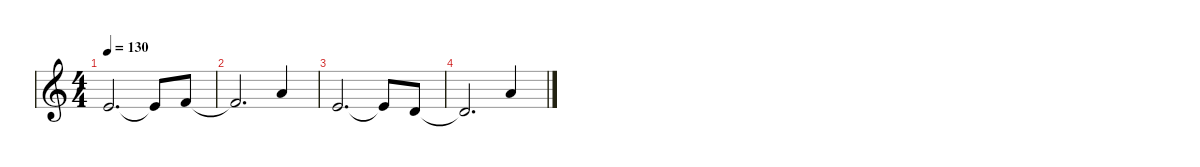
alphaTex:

\defaultSystemsLayout 4
\hideDynamics
\bracketExtendMode nobrackets
\singleTrackTrackNamePolicy hidden
\multiTrackTrackNamePolicy hidden
\otherSystemsTrackNameOrientation horizontal
\track ("Strings 1" "vln.") {defaultSystemsLayout 8 instrument stringensemble1}
\staff {score}
\tuning (E4 B3 G3 D3 A2 E2)
\ts (4 4)
\tempo 130
\clef g2
\ks c
0.1.2{d dy f beam Up} 0.1{t}.8{beam Up} 1.1.8{beam Up} |
1.1{t}.2{d beam Up} 5.1.4{beam Up} |
0.1.2{d beam Up} 0.1{t}.8{beam Up} 3.2.8{beam Up} |
3.2{t}.2{d beam Up} 5.1.4{beam Up}
